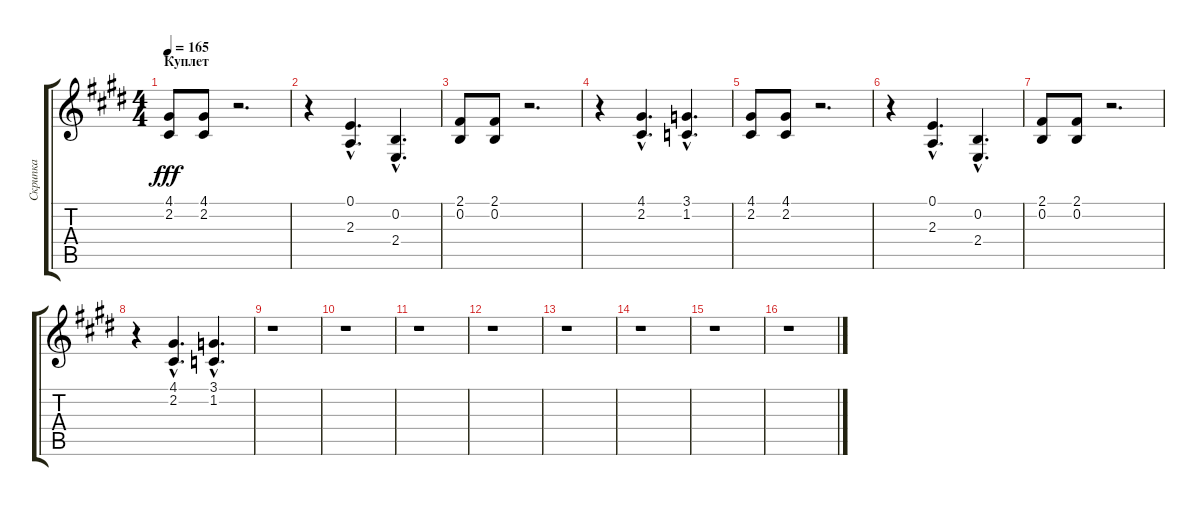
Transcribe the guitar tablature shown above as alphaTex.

\track ("Скрипка" "Скрипка") {instrument stringensemble1}
\staff {score tabs}
\tuning (E4 B3 G3 D3 A2 E2) {hide}
\ts (4 4)
\section ("" "Куплет")
\tempo 165
\clef g2
\ks e
(4.1 2.2).8{dy fff} (4.1 2.2).8 r.2{d} |
r.4 (0.1{hac} 2.3{hac}).4{d} (0.2{hac} 2.4{hac}).4{d} |
(2.1 0.2).8 (2.1 0.2).8 r.2{d} |
r.4 (4.1{hac} 2.2{hac}).4{d} (3.1{hac} 1.2{hac}).4{d} |
(4.1 2.2).8 (4.1 2.2).8 r.2{d} |
r.4 (0.1{hac} 2.3{hac}).4{d} (0.2{hac} 2.4{hac}).4{d} |
(2.1 0.2).8 (2.1 0.2).8 r.2{d} |
r.4 (4.1{hac} 2.2{hac}).4{d} (3.1{hac} 1.2{hac}).4{d} |
r.1 |
r.1 |
r.1 |
r.1 |
r.1 |
r.1 |
r.1 |
r.1
